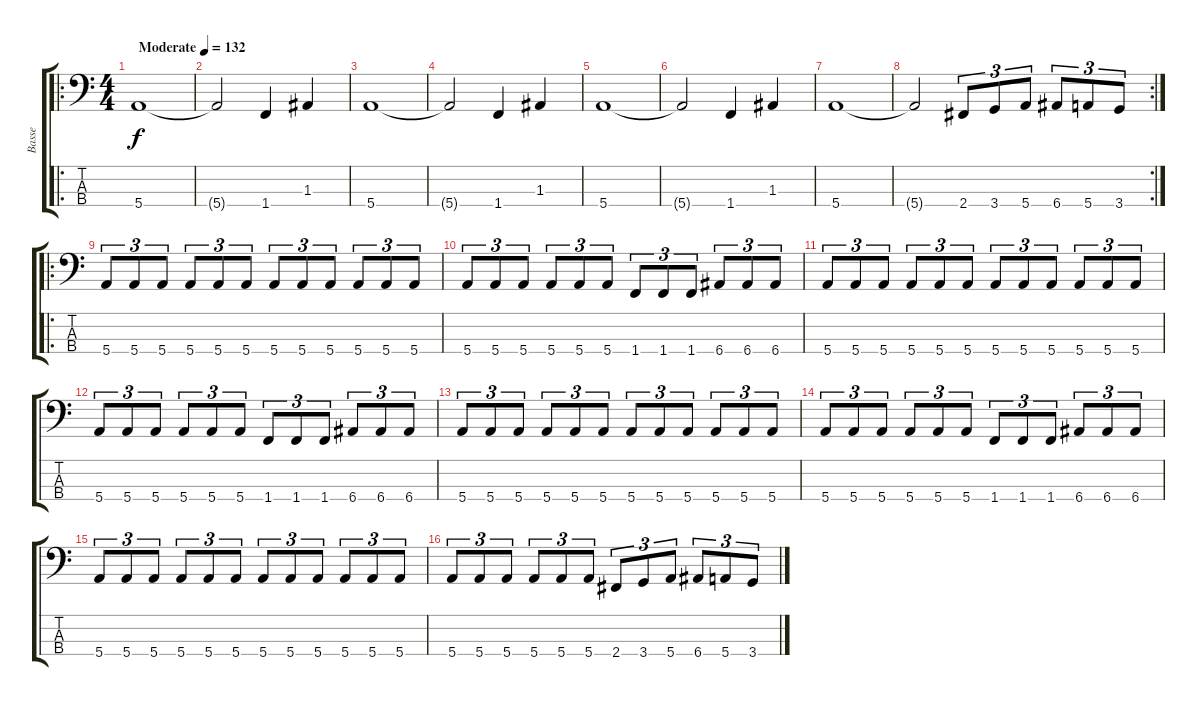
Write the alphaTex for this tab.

\track ("Basse" "Basse") {instrument electricbassfinger}
\staff {score tabs}
\tuning (G2 D2 A1 E1) {hide}
\ro
\ts (4 4)
\tempo (132 "Moderate")
\clef f4
\ks c
5.4.1{dy f instrument electricbassfinger} |
5.4{t}.2 1.4.4 1.3.4 |
5.4.1 |
5.4{t}.2 1.4.4 1.3.4 |
5.4.1 |
5.4{t}.2 1.4.4 1.3.4 |
5.4.1 |
\rc 2
5.4{t}.2 2.4.8{tu (3 2)} 3.4.8{tu (3 2)} 5.4.8{tu (3 2)} 6.4.8{tu (3 2)} 5.4.8{tu (3 2)} 3.4.8{tu (3 2)} |
\ro
5.4.8{tu (3 2)} 5.4.8{tu (3 2)} 5.4.8{tu (3 2)} 5.4.8{tu (3 2)} 5.4.8{tu (3 2)} 5.4.8{tu (3 2)} 5.4.8{tu (3 2)} 5.4.8{tu (3 2)} 5.4.8{tu (3 2)} 5.4.8{tu (3 2)} 5.4.8{tu (3 2)} 5.4.8{tu (3 2)} |
5.4.8{tu (3 2)} 5.4.8{tu (3 2)} 5.4.8{tu (3 2)} 5.4.8{tu (3 2)} 5.4.8{tu (3 2)} 5.4.8{tu (3 2)} 1.4.8{tu (3 2)} 1.4.8{tu (3 2)} 1.4.8{tu (3 2)} 6.4.8{tu (3 2)} 6.4.8{tu (3 2)} 6.4.8{tu (3 2)} |
5.4.8{tu (3 2)} 5.4.8{tu (3 2)} 5.4.8{tu (3 2)} 5.4.8{tu (3 2)} 5.4.8{tu (3 2)} 5.4.8{tu (3 2)} 5.4.8{tu (3 2)} 5.4.8{tu (3 2)} 5.4.8{tu (3 2)} 5.4.8{tu (3 2)} 5.4.8{tu (3 2)} 5.4.8{tu (3 2)} |
5.4.8{tu (3 2)} 5.4.8{tu (3 2)} 5.4.8{tu (3 2)} 5.4.8{tu (3 2)} 5.4.8{tu (3 2)} 5.4.8{tu (3 2)} 1.4.8{tu (3 2)} 1.4.8{tu (3 2)} 1.4.8{tu (3 2)} 6.4.8{tu (3 2)} 6.4.8{tu (3 2)} 6.4.8{tu (3 2)} |
5.4.8{tu (3 2)} 5.4.8{tu (3 2)} 5.4.8{tu (3 2)} 5.4.8{tu (3 2)} 5.4.8{tu (3 2)} 5.4.8{tu (3 2)} 5.4.8{tu (3 2)} 5.4.8{tu (3 2)} 5.4.8{tu (3 2)} 5.4.8{tu (3 2)} 5.4.8{tu (3 2)} 5.4.8{tu (3 2)} |
5.4.8{tu (3 2)} 5.4.8{tu (3 2)} 5.4.8{tu (3 2)} 5.4.8{tu (3 2)} 5.4.8{tu (3 2)} 5.4.8{tu (3 2)} 1.4.8{tu (3 2)} 1.4.8{tu (3 2)} 1.4.8{tu (3 2)} 6.4.8{tu (3 2)} 6.4.8{tu (3 2)} 6.4.8{tu (3 2)} |
5.4.8{tu (3 2)} 5.4.8{tu (3 2)} 5.4.8{tu (3 2)} 5.4.8{tu (3 2)} 5.4.8{tu (3 2)} 5.4.8{tu (3 2)} 5.4.8{tu (3 2)} 5.4.8{tu (3 2)} 5.4.8{tu (3 2)} 5.4.8{tu (3 2)} 5.4.8{tu (3 2)} 5.4.8{tu (3 2)} |
5.4.8{tu (3 2)} 5.4.8{tu (3 2)} 5.4.8{tu (3 2)} 5.4.8{tu (3 2)} 5.4.8{tu (3 2)} 5.4.8{tu (3 2)} 2.4.8{tu (3 2)} 3.4.8{tu (3 2)} 5.4.8{tu (3 2)} 6.4.8{tu (3 2)} 5.4.8{tu (3 2)} 3.4.8{tu (3 2)}
